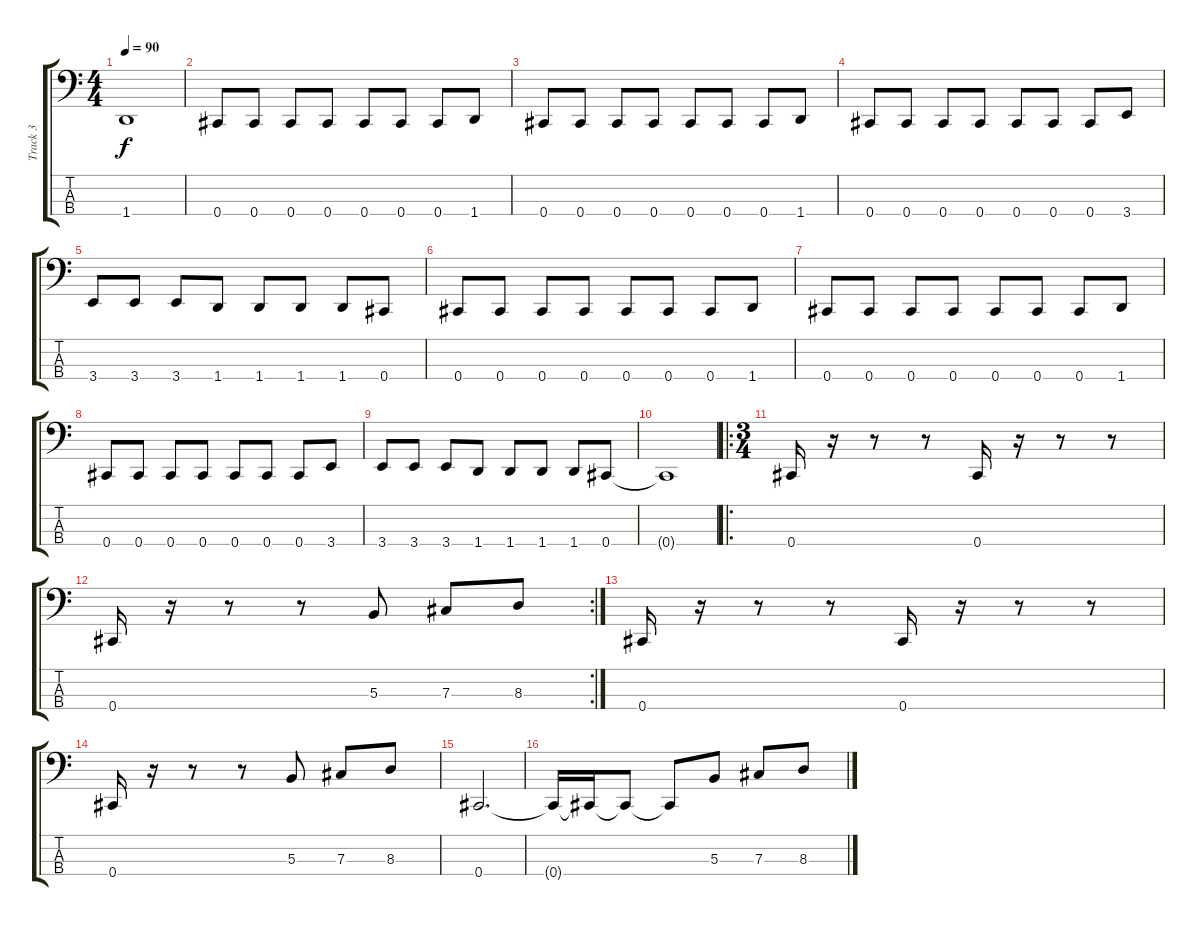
\track ("Track 3" "Track 3") {instrument slapbass2}
\staff {score tabs}
\tuning (E2 B1 Gb1 Db1) {hide}
\ts (4 4)
\tempo 90
\clef f4
\ks c
1.4.1{dy f} |
0.4.8 0.4.8 0.4.8 0.4.8 0.4.8 0.4.8 0.4.8 1.4.8 |
0.4.8 0.4.8 0.4.8 0.4.8 0.4.8 0.4.8 0.4.8 1.4.8 |
0.4.8 0.4.8 0.4.8 0.4.8 0.4.8 0.4.8 0.4.8 3.4.8 |
3.4.8 3.4.8 3.4.8 1.4.8 1.4.8 1.4.8 1.4.8 0.4.8 |
0.4.8 0.4.8 0.4.8 0.4.8 0.4.8 0.4.8 0.4.8 1.4.8 |
0.4.8 0.4.8 0.4.8 0.4.8 0.4.8 0.4.8 0.4.8 1.4.8 |
0.4.8 0.4.8 0.4.8 0.4.8 0.4.8 0.4.8 0.4.8 3.4.8 |
3.4.8 3.4.8 3.4.8 1.4.8 1.4.8 1.4.8 1.4.8 0.4.8 |
0.4{t}.1 |
\ro
\ts (3 4)
0.4.16 r.16 r.8 r.8 0.4.16 r.16 r.8 r.8 |
\rc 2
0.4.16 r.16 r.8 r.8 5.3.8 7.3.8 8.3.8 |
0.4.16 r.16 r.8 r.8 0.4.16 r.16 r.8 r.8 |
0.4.16 r.16 r.8 r.8 5.3.8 7.3.8 8.3.8 |
0.4.2{d} |
0.4{t}.16 0.4{t}.16 0.4{t}.8 0.4{t}.8 5.3.8 7.3.8 8.3.8
